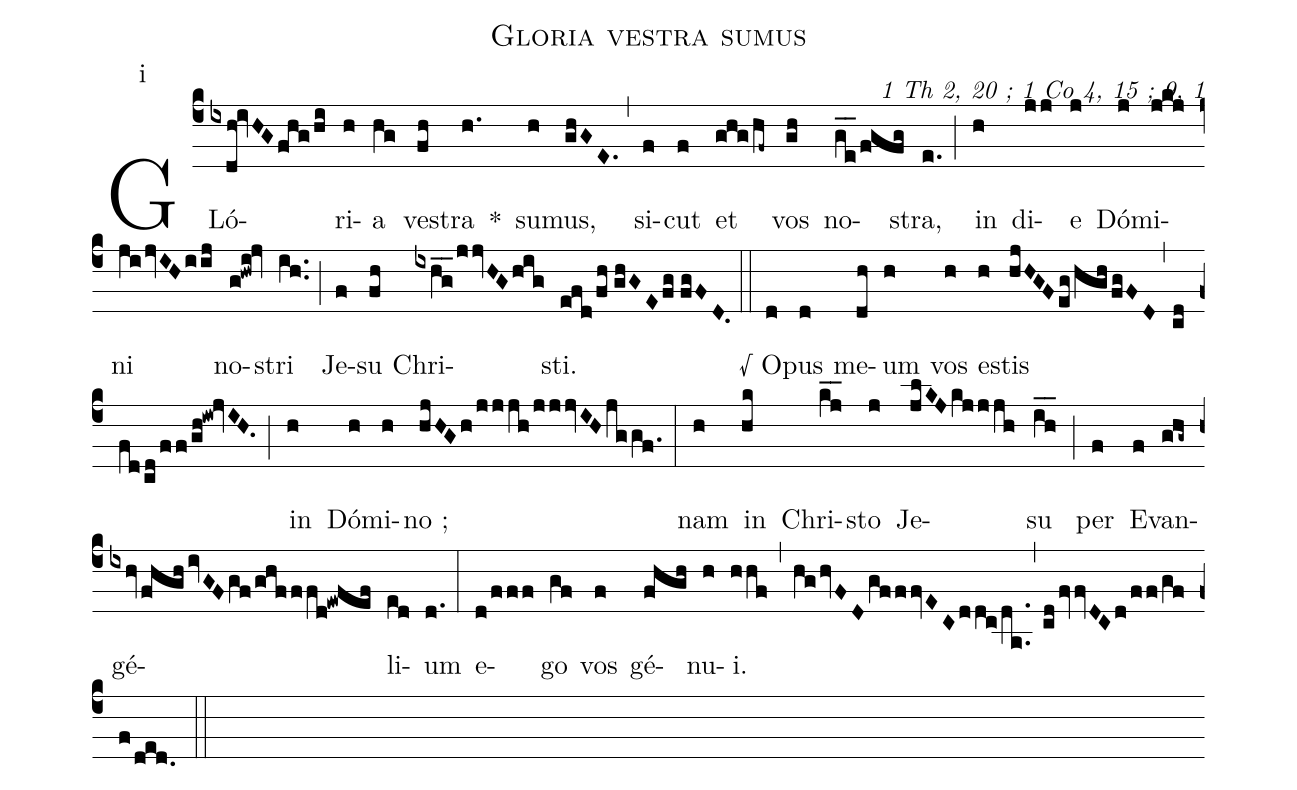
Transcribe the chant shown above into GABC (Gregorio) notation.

name:Gloria vestra sumus;
commentary: 1 Th 2, 20 ; 1 Co 4, 15 ; 9, 1;
mode:i;
%%
(c4) GLó(ixdh!ivHGfhg/hi)ri(h)a(hg) ve(fh)stra(h.) *() su(h)mus,(ghGE.) (,) si(f)cut(f) et(ghg/hf~) vos(gh) no(ge__/fgfg)stra,(e.) (;) in(h) di(jj)e(j) Dó(j)mi(jkj)ni(ji/jvIHiij) no(g!hwi!jv)stri(ih..) (;) Je(f)su(fh) Chri(ixhg__/jjvHGhig)sti.(efd/fh//ghGEfg//fgFD.) (::) √ O(d)pus(d) me(dh)um(h) vos(h) e(h)stis(hjHGFeg/hgh/fgFD,cd/fd/cd/ff/gh!iw!jvIH.) (;) in(h) Dó(h)mi(h)no~;(hjHGh/jjjh/jjjvIHjggf.) (:) nam(h) in(hk) Chri(kj__)sto(j) Je(jlKJkjjjh/)su(ih__) (;) per(f) E(f)van(ghg~)gé(ixhvfhghivGFgf/ghfffd!ewfef)li(ed)um(d.) (:) e(d/fff)go(gf) vos(f) gé(fhgh)nu(h)i.(hhf,hg/hvFDgfffvECddc/da..,cd/fvfvDCd/ff/gff/ded.::)
